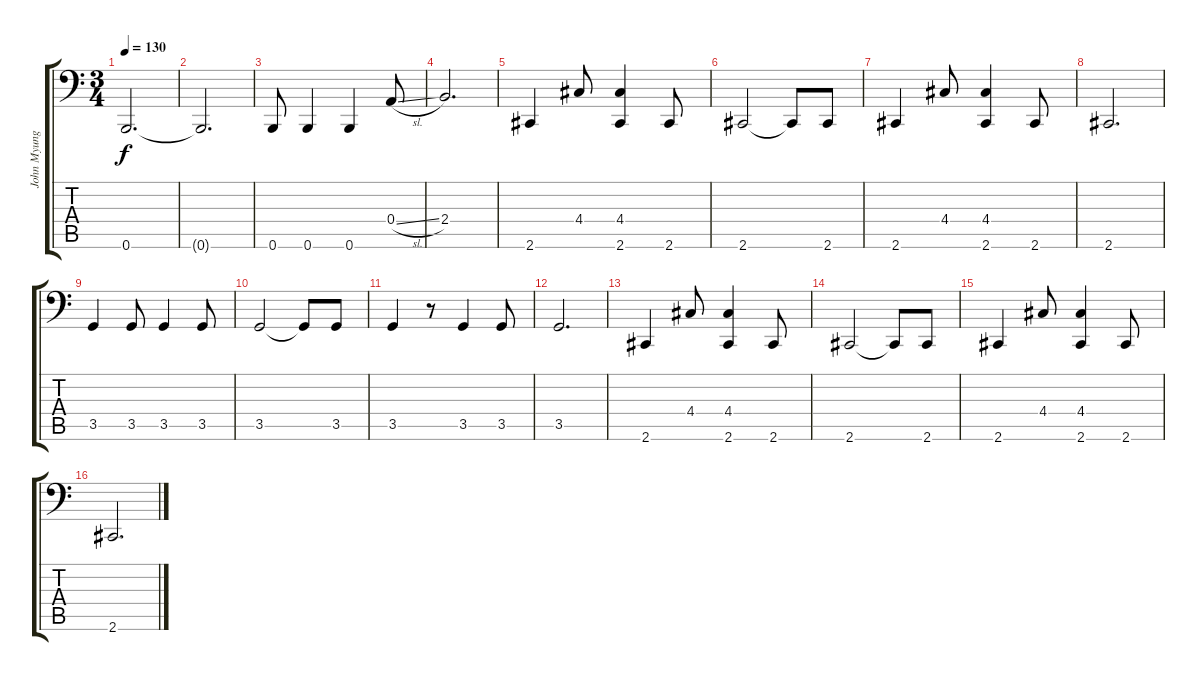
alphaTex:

\track ("John Myung" "John Myung") {instrument electricbassfinger}
\staff {score tabs}
\tuning (C3 G2 D2 A1 E1 B0) {hide}
\ts (3 4)
\tempo 130
\clef f4
\ks c
0.6.2{d dy f} |
0.6{t}.2{d} |
0.6.8 0.6.4 0.6.4 0.4{sl}.8 |
2.4.2{d} |
2.6.4 4.4.8 (4.4 2.6).4 2.6.8 |
2.6.2 2.6{t}.8 2.6.8 |
2.6.4 4.4.8 (4.4 2.6).4 2.6.8 |
2.6.2{d} |
3.5.4 3.5.8 3.5.4 3.5.8 |
3.5.2 3.5{t}.8 3.5.8 |
3.5.4 r.8 3.5.4 3.5.8 |
3.5.2{d} |
2.6.4 4.4.8 (4.4 2.6).4 2.6.8 |
2.6.2 2.6{t}.8 2.6.8 |
2.6.4 4.4.8 (4.4 2.6).4 2.6.8 |
2.6.2{d}
